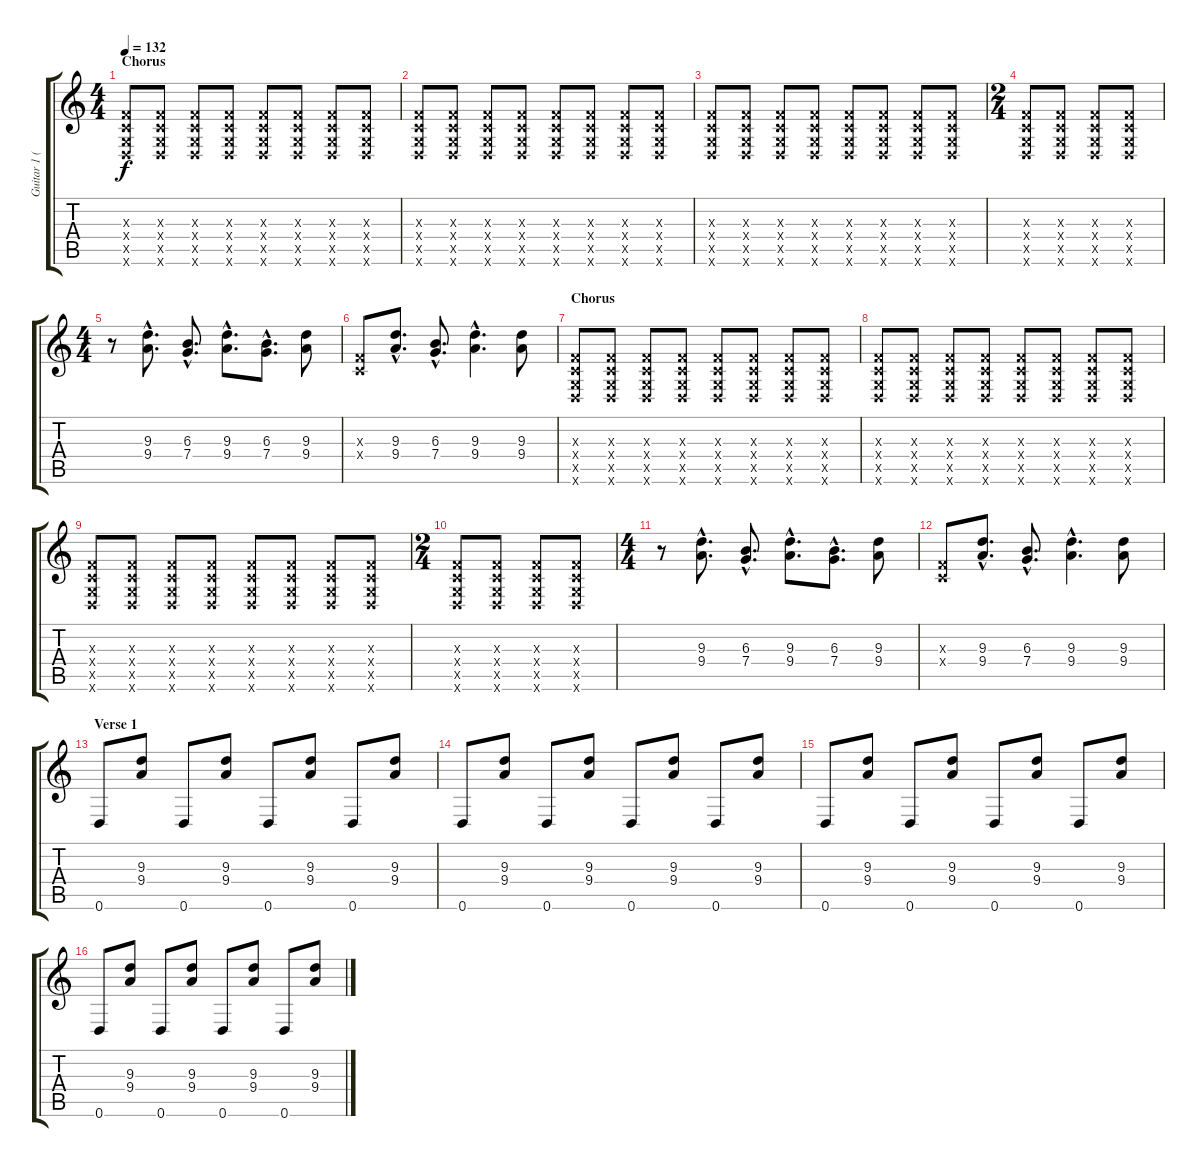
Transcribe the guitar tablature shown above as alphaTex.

\track ("Guitar 1 (Part 1 and 3)" "Guitar 1 (") {instrument distortionguitar}
\staff {score tabs}
\tuning (D4 A3 F3 C3 G2 D2) {hide}
\ts (4 4)
\section ("" "Chorus")
\tempo 132
\clef g2
\ks c
(0.3{x} 0.4{x} 0.5{x} 0.6{x}).8{dy f} (0.3{x} 0.4{x} 0.5{x} 0.6{x}).8 (0.3{x} 0.4{x} 0.5{x} 0.6{x}).8 (0.3{x} 0.4{x} 0.5{x} 0.6{x}).8 (0.3{x} 0.4{x} 0.5{x} 0.6{x}).8 (0.3{x} 0.4{x} 0.5{x} 0.6{x}).8 (0.3{x} 0.4{x} 0.5{x} 0.6{x}).8 (0.3{x} 0.4{x} 0.5{x} 0.6{x}).8 |
(0.3{x} 0.4{x} 0.5{x} 0.6{x}).8 (0.3{x} 0.4{x} 0.5{x} 0.6{x}).8 (0.3{x} 0.4{x} 0.5{x} 0.6{x}).8 (0.3{x} 0.4{x} 0.5{x} 0.6{x}).8 (0.3{x} 0.4{x} 0.5{x} 0.6{x}).8 (0.3{x} 0.4{x} 0.5{x} 0.6{x}).8 (0.3{x} 0.4{x} 0.5{x} 0.6{x}).8 (0.3{x} 0.4{x} 0.5{x} 0.6{x}).8 |
(0.3{x} 0.4{x} 0.5{x} 0.6{x}).8 (0.3{x} 0.4{x} 0.5{x} 0.6{x}).8 (0.3{x} 0.4{x} 0.5{x} 0.6{x}).8 (0.3{x} 0.4{x} 0.5{x} 0.6{x}).8 (0.3{x} 0.4{x} 0.5{x} 0.6{x}).8 (0.3{x} 0.4{x} 0.5{x} 0.6{x}).8 (0.3{x} 0.4{x} 0.5{x} 0.6{x}).8 (0.3{x} 0.4{x} 0.5{x} 0.6{x}).8 |
\ts (2 4)
(0.3{x} 0.4{x} 0.5{x} 0.6{x}).8 (0.3{x} 0.4{x} 0.5{x} 0.6{x}).8 (0.3{x} 0.4{x} 0.5{x} 0.6{x}).8 (0.3{x} 0.4{x} 0.5{x} 0.6{x}).8 |
\ts (4 4)
r.8 (9.3{hac} 9.4{hac}).8{d} (6.3{hac} 7.4{hac}).8{d} (9.3{hac} 9.4{hac}).8{d} (6.3{hac} 7.4{hac}).8{d} (9.3 9.4).8 |
(0.3{x} 0.4{x}).8 (9.3{hac} 9.4{hac}).8{d} (6.3{hac} 7.4{hac}).8{d} (9.3{hac} 9.4{hac}).4{d} (9.3 9.4).8 |
\section ("" "Chorus")
(0.3{x} 0.4{x} 0.5{x} 0.6{x}).8 (0.3{x} 0.4{x} 0.5{x} 0.6{x}).8 (0.3{x} 0.4{x} 0.5{x} 0.6{x}).8 (0.3{x} 0.4{x} 0.5{x} 0.6{x}).8 (0.3{x} 0.4{x} 0.5{x} 0.6{x}).8 (0.3{x} 0.4{x} 0.5{x} 0.6{x}).8 (0.3{x} 0.4{x} 0.5{x} 0.6{x}).8 (0.3{x} 0.4{x} 0.5{x} 0.6{x}).8 |
(0.3{x} 0.4{x} 0.5{x} 0.6{x}).8 (0.3{x} 0.4{x} 0.5{x} 0.6{x}).8 (0.3{x} 0.4{x} 0.5{x} 0.6{x}).8 (0.3{x} 0.4{x} 0.5{x} 0.6{x}).8 (0.3{x} 0.4{x} 0.5{x} 0.6{x}).8 (0.3{x} 0.4{x} 0.5{x} 0.6{x}).8 (0.3{x} 0.4{x} 0.5{x} 0.6{x}).8 (0.3{x} 0.4{x} 0.5{x} 0.6{x}).8 |
(0.3{x} 0.4{x} 0.5{x} 0.6{x}).8 (0.3{x} 0.4{x} 0.5{x} 0.6{x}).8 (0.3{x} 0.4{x} 0.5{x} 0.6{x}).8 (0.3{x} 0.4{x} 0.5{x} 0.6{x}).8 (0.3{x} 0.4{x} 0.5{x} 0.6{x}).8 (0.3{x} 0.4{x} 0.5{x} 0.6{x}).8 (0.3{x} 0.4{x} 0.5{x} 0.6{x}).8 (0.3{x} 0.4{x} 0.5{x} 0.6{x}).8 |
\ts (2 4)
(0.3{x} 0.4{x} 0.5{x} 0.6{x}).8 (0.3{x} 0.4{x} 0.5{x} 0.6{x}).8 (0.3{x} 0.4{x} 0.5{x} 0.6{x}).8 (0.3{x} 0.4{x} 0.5{x} 0.6{x}).8 |
\ts (4 4)
r.8 (9.3{hac} 9.4{hac}).8{d} (6.3{hac} 7.4{hac}).8{d} (9.3{hac} 9.4{hac}).8{d} (6.3{hac} 7.4{hac}).8{d} (9.3 9.4).8 |
(0.3{x} 0.4{x}).8 (9.3{hac} 9.4{hac}).8{d} (6.3{hac} 7.4{hac}).8{d} (9.3{hac} 9.4{hac}).4{d} (9.3 9.4).8 |
\section ("" "Verse 1")
0.6.8{volume 10} (9.3 9.4).8 0.6.8 (9.3 9.4).8 0.6.8 (9.3 9.4).8 0.6.8 (9.3 9.4).8 |
0.6.8{volume 10} (9.3 9.4).8 0.6.8 (9.3 9.4).8 0.6.8 (9.3 9.4).8 0.6.8 (9.3 9.4).8 |
0.6.8{volume 10} (9.3 9.4).8 0.6.8 (9.3 9.4).8 0.6.8 (9.3 9.4).8 0.6.8 (9.3 9.4).8 |
0.6.8{volume 10} (9.3 9.4).8 0.6.8 (9.3 9.4).8 0.6.8 (9.3 9.4).8 0.6.8 (9.3 9.4).8
